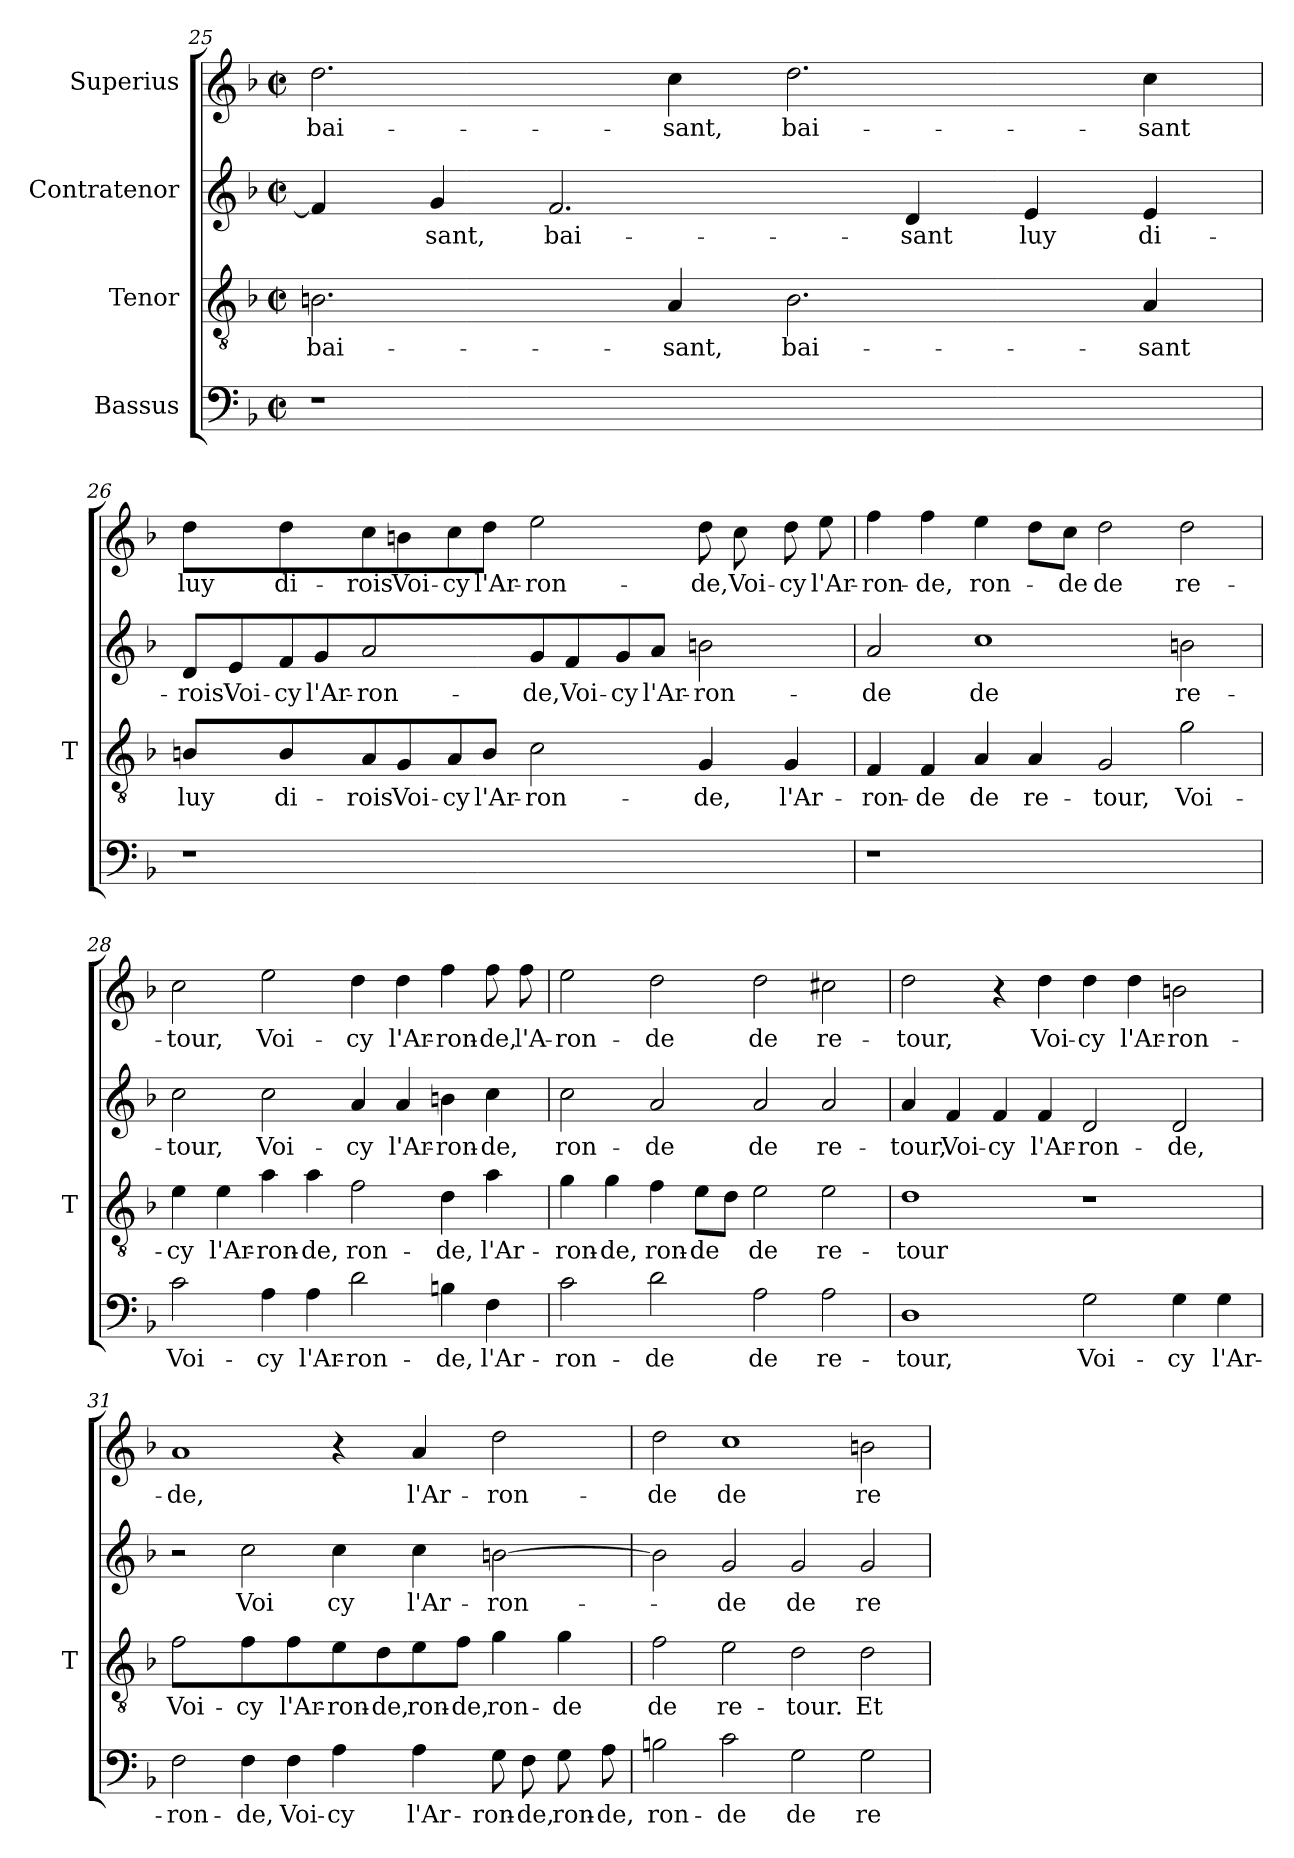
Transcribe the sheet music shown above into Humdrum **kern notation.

**kern	**text	**kern	**text	**kern	**text	**kern	**text
*part4	*part4	*part3	*part3	*part2	*part2	*part1	*part1
*staff4	*staff4	*staff3	*staff3	*staff2	*staff2	*staff1	*staff1
*I"Bassus	*	*I"Tenor	*	*I"Contratenor	*	*I"Superius	*
*	*	*I'T	*	*	*	*	*
*clefF4	*	*clefGv2	*	*clefG2	*	*clefG2	*
*k[b-]	*	*k[b-]	*	*k[b-]	*	*k[b-]	*
*F:	*	*F:	*	*F:	*	*F:	*
*M2/2	*	*M2/2	*	*M2/2	*	*M2/2	*
*met(c|)	*	*met(c|)	*	*met(c|)	*	*met(c|)	*
=25	=25	=25	=25	=25	=25	=25	=25
1r	.	2.B	bai-	4f]	.	2.dd	bai-
.	.	.	.	4g	-sant,	.	.
.	.	.	.	2.f	bai-	.	.
.	.	4A	-sant,	.	.	4cc	-sant,
1ryy	.	2.B	bai-	.	.	2.dd	bai-
.	.	.	.	4d	-sant	.	.
.	.	.	.	4e	-luy	.	.
.	.	4A	-sant	4e	di-	4cc	-sant
!!LO:PB:g=z
=26	=26	=26	=26	=26	=26	=26	=26
1r	.	4B	-luy	8d	-rois	4dd	-luy
.	.	.	.	8e	Voi-	.	.
.	.	4B	di-	8f	-cy	4dd	di-
.	.	.	.	8gJ	l'Ar-	.	.
.	.	8A	-rois	2a	ron-	8cc	-rois
.	.	8G	Voi-	.	.	8b	Voi-
.	.	8A	-cy	.	.	8cc	-cy
.	.	8BJ	l'Ar-	.	.	8ddJ	l'Ar-
1ryy	.	2c	ron-	8g	-de,	2ee	ron-
.	.	.	.	8f	Voi-	.	.
.	.	.	.	8g	-cy	.	.
.	.	.	.	8aJ	l'Ar-	.	.
.	.	4G	-de,	2b	ron-	8dd	-de,
.	.	.	.	.	.	8cc	Voi-
.	.	4G	l'Ar-	.	.	8dd	-cy
.	.	.	.	.	.	8ee	l'Ar-
=27	=27	=27	=27	=27	=27	=27	=27
1r	.	4F	ron-	2a	-de	4ff	ron-
.	.	4F	-de	.	.	4ff	-de,
.	.	4A	-de	1cc	-de	4ee	ron-
.	.	4A	re-	.	.	8ddL	.
.	.	.	.	.	.	8ccJ	-de
1ryy	.	2G	-tour,	.	.	2dd	-de
.	.	2g	Voi-	2bn	re-	2dd	re-
!!LO:LB:g=z
=28	=28	=28	=28	=28	=28	=28	=28
2c	Voi-	4e	-cy	2cc	-tour,	2cc	-tour,
.	.	4e	l'Ar-	.	.	.	.
4A	-cy	4a	ron-	2cc	Voi-	2ee	Voi-
4A	l'Ar-	4a	-de,	.	.	.	.
2d	ron-	2f	ron-	4a	-cy	4dd	-cy
.	.	.	.	4a	l'Ar-	4dd	l'Ar-
4B	-de,	4d	-de,	4b	ron-	4ff	ron-
4F	l'Ar-	4a	l'Ar-	4cc	-de,	8ff	-de,
.	.	.	.	.	.	8ff	l'A-
=29	=29	=29	=29	=29	=29	=29	=29
2c	ron-	4g	ron-	2cc	ron-	2ee	ron-
.	.	4g	-de,	.	.	.	.
2d	-de	4f	ron-	2a	-de	2dd	-de
.	.	8eL	-de	.	.	.	.
.	.	8dJ	.	.	.	.	.
2A	-de	2e	-de	2a	-de	2dd	-de
2A	re-	2e	re-	2a	re-	2cc#X	re-
=30	=30	=30	=30	=30	=30	=30	=30
1D	-tour,	1d	-tour	4a	-tour,	2dd	-tour,
.	.	.	.	4f	Voi-	.	.
.	.	.	.	4f	-cy	4r	.
.	.	.	.	4f	l'Ar-	4dd	Voi-
2G	Voi-	1r	.	2d	ron-	4dd	-cy
.	.	.	.	.	.	4dd	l'Ar-
4G	-cy	.	.	2d	-de,	2b	ron-
4G	l'Ar-	.	.	.	.	.	.
!!LO:LB:g=z
=31	=31	=31	=31	=31	=31	=31	=31
2F	ron-	2f	Voi-	2r	.	1a	-de,
4F	-de,	4f	-cy	2cc	-Voi	.	.
4F	Voi-	4f	l'Ar-	.	.	.	.
4A	-cy	8e	ron-	4cc	-cy	4r	.
.	.	8d	-de,	.	.	.	.
4A	l'Ar-	8e	ron-	4cc	l'Ar-	4a	l'Ar-
.	.	8fJ	-de,	.	.	.	.
8G	ron-	4g	ron-	[2b	ron-	2dd	ron-
8F	-de,	.	.	.	.	.	.
8G	ron-	4g	-de	.	.	.	.
8A	-de,	.	.	.	.	.	.
=32	=32	=32	=32	=32	=32	=32	=32
2B	ron-	2f	-de	2b]	.	2dd	-de
2c	-de	2e	re-	2g	-de	1cc	-de
2G	-de	2d	-tour.	2g	-de	.	.
2G	re-	2d	-Et	2g	re-	2bn	re-
=	=	=	=	=	=	=	=
*-	*-	*-	*-	*-	*-	*-	*-
